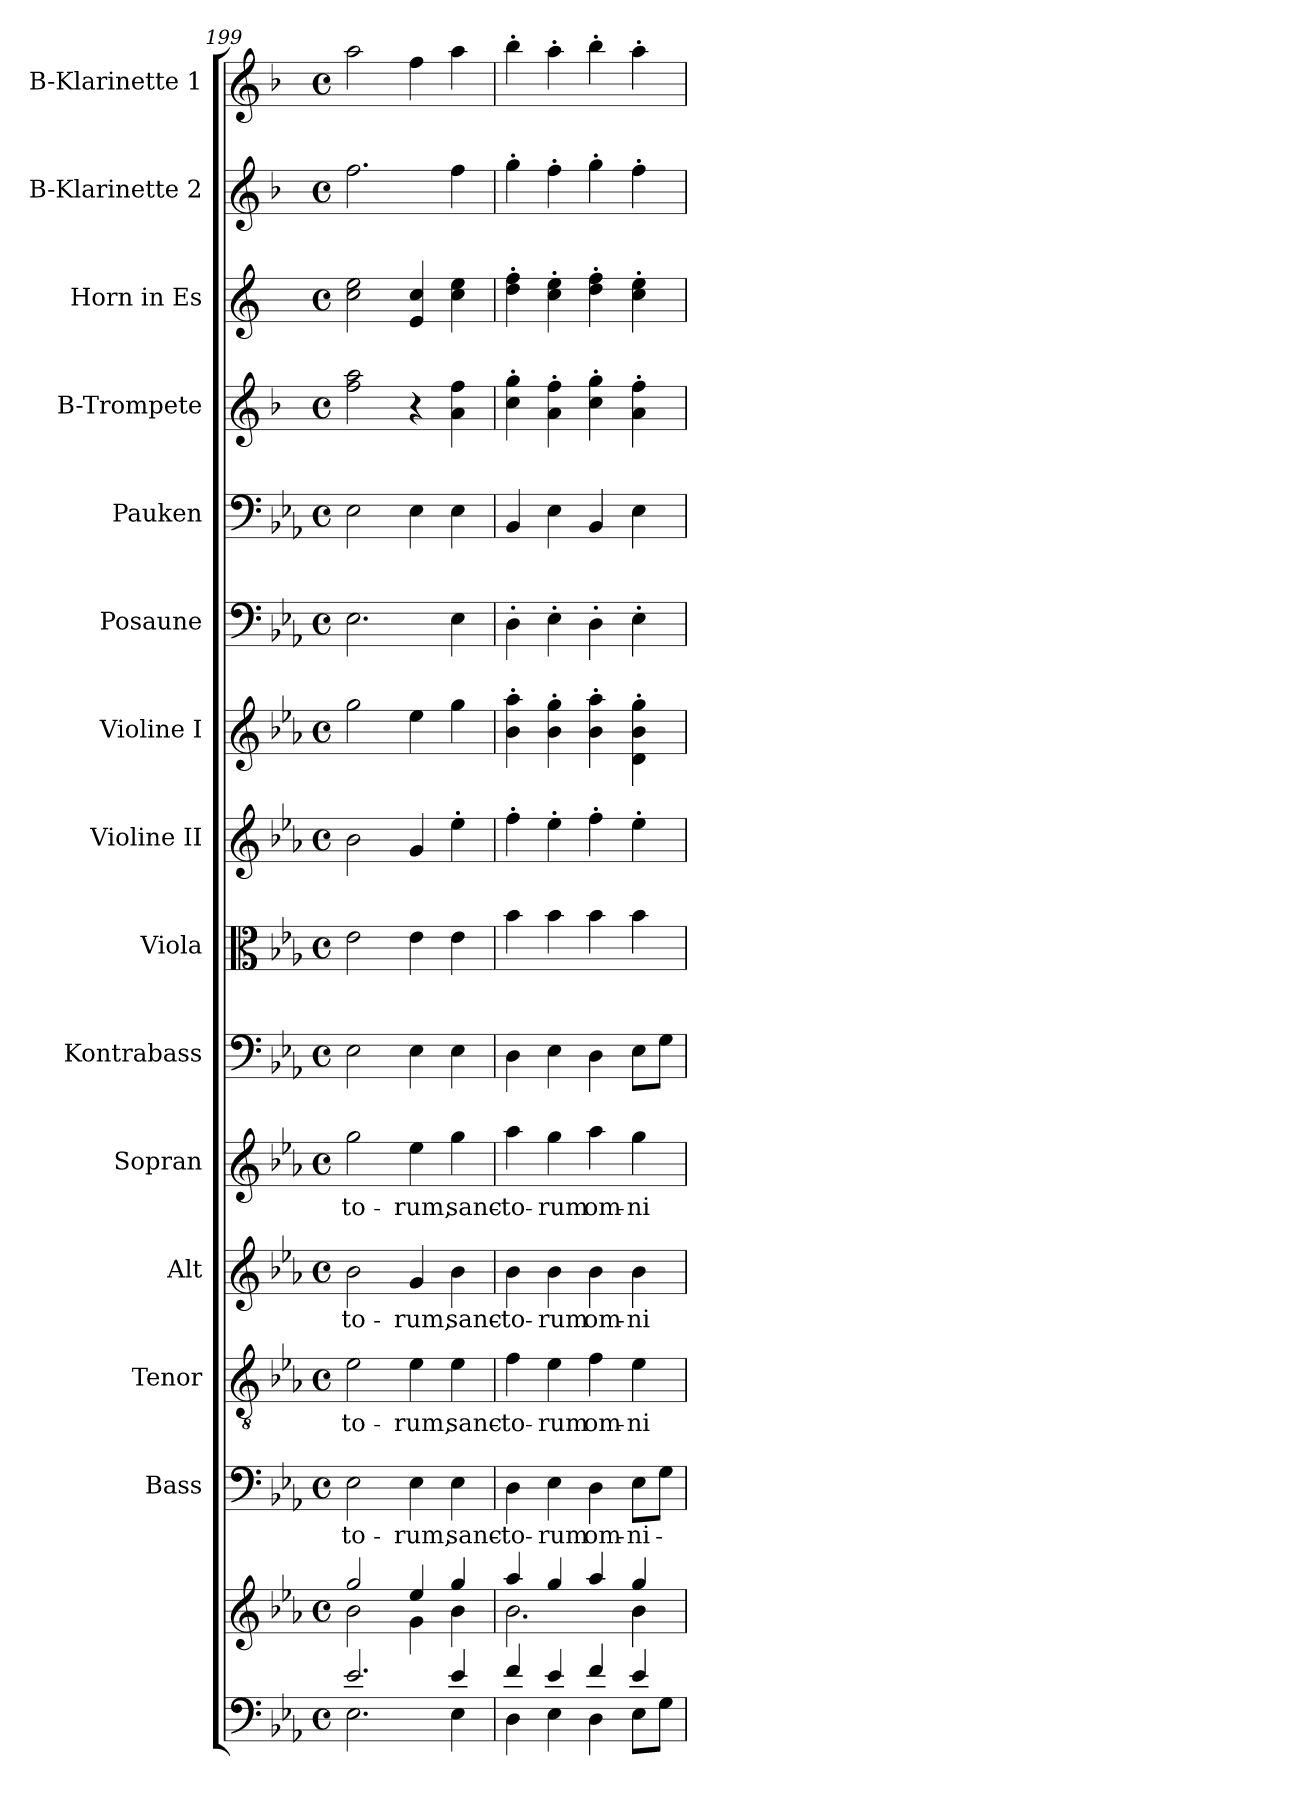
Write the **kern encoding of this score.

**kern	**kern	**kern	**text	**kern	**text	**kern	**text	**kern	**text	**kern	**kern	**kern	**kern	**kern	**kern	**kern	**kern	**kern	**kern
*part15	*part15	*part14	*part14	*part13	*part13	*part12	*part12	*part11	*part11	*part10	*part9	*part8	*part7	*part6	*part5	*part4	*part3	*part2	*part1
*staff16	*staff15	*staff14	*staff14	*staff13	*staff13	*staff12	*staff12	*staff11	*staff11	*staff10	*staff9	*staff8	*staff7	*staff6	*staff5	*staff4	*staff3	*staff2	*staff1
*	*	*I"Bass	*	*I"Tenor	*	*I"Alt	*	*I"Sopran	*	*I"Kontrabass	*I"Viola	*I"Violine II	*I"Violine I	*I"Posaune	*I"Pauken	*I"B-Trompete	*I"Horn in Es	*I"B-Klarinette 2	*I"B-Klarinette 1
*	*	*I'B.	*	*I'T.	*	*I'A.	*	*I'S.	*	*I'Kb.	*I'Vla.	*I'Vl. II	*I'Vl. I	*I'Pos.	*I'Pk.	*I'B Trp.	*	*I'B Kl. 2	*I'B Kl. 1
!!LO:PB:g=z
*clefF4	*clefG2	*clefF4	*	*clefGv2	*	*clefG2	*	*clefG2	*	*clefF4	*clefC3	*clefG2	*clefG2	*clefF4	*clefF4	*clefG2	*clefG2	*clefG2	*clefG2
*	*	*	*	*	*	*	*	*	*	*ITrd7c12	*	*	*	*	*	*ITrd1c2	*ITrd5c9	*ITrd1c2	*ITrd1c2
*k[b-e-a-]	*k[b-e-a-]	*k[b-e-a-]	*	*k[b-e-a-]	*	*k[b-e-a-]	*	*k[b-e-a-]	*	*k[b-e-a-]	*k[b-e-a-]	*k[b-e-a-]	*k[b-e-a-]	*k[b-e-a-]	*k[b-e-a-]	*k[b-e-a-]	*k[b-e-a-]	*k[b-e-a-]	*k[b-e-a-]
*E-:	*E-:	*E-:	*	*E-:	*	*E-:	*	*E-:	*	*E-:	*E-:	*E-:	*E-:	*E-:	*E-:	*E-:	*E-:	*E-:	*E-:
*M4/4	*M4/4	*M4/4	*	*M4/4	*	*M4/4	*	*M4/4	*	*M4/4	*M4/4	*M4/4	*M4/4	*M4/4	*M4/4	*M4/4	*M4/4	*M4/4	*M4/4
*met(c)	*met(c)	*met(c)	*	*met(c)	*	*met(c)	*	*met(c)	*	*met(c)	*met(c)	*met(c)	*met(c)	*met(c)	*met(c)	*met(c)	*met(c)	*met(c)	*met(c)
=199	=199	=199	=199	=199	=199	=199	=199	=199	=199	=199	=199	=199	=199	=199	=199	=199	=199	=199	=199
*^	*^	*	*	*	*	*	*	*	*	*	*	*	*	*	*	*	*	*	*
!	!	!	!	!	!LO:LY:b	!	!LO:LY:b	!	!LO:LY:b	!	!LO:LY:b	!	!	!	!	!	!	!	!	!	!
2.e-/	2.E-\	2gg/	2b-\	2E-\	-to-	2e-\	-to-	2b-\	-to-	2gg\	-to-	2EE-\	2e-\	2b-\	2gg\	2.E-\	2E-\	2ee-\ 2gg\	2e-\ 2g\	2.ee-\	2gg\
!	!	!	!	!	!LO:LY:b	!	!LO:LY:b	!	!LO:LY:b	!	!LO:LY:b	!	!	!	!	!	!	!	!	!	!
.	.	4ee-/	4g\	4E-\	-rum,	4e-\	-rum,	4g/	-rum,	4ee-\	-rum,	4EE-\	4e-\	4g/	4ee-\	.	4E-\	4r	4G/ 4e-/	.	4ee-\
!	!	!	!	!	!LO:LY:b	!	!LO:LY:b	!	!LO:LY:b	!	!LO:LY:b	!	!	!	!	!	!	!	!	!	!
4e-/	4E-\	4gg/	4b-\	4E-\	sanc-	4e-\	sanc-	4b-\	sanc-	4gg\	sanc-	4EE-\	4e-\	4ee-'>\	4gg\	4E-\	4E-\	4g\ 4ee-\	4e-\ 4g\	4ee-\	4gg\
=200	=200	=200	=200	=200	=200	=200	=200	=200	=200	=200	=200	=200	=200	=200	=200	=200	=200	=200	=200	=200	=200
!	!	!	!	!	!LO:LY:b	!	!LO:LY:b	!	!LO:LY:b	!	!LO:LY:b	!	!	!	!	!	!	!	!	!	!
4f/	4D\	4aa-/	2.b-\	4D\	-to-	4f\	-to-	4b-\	-to-	4aa-\	-to-	4DD\	4b-\	4ff'>\	4b-\'> 4aa-\'>	4D'>\	4BB-/	4b-\'> 4ff\'>	4f\'> 4a-\'>	4ff'>\	4aa-'>\
!	!	!	!	!	!LO:LY:b	!	!LO:LY:b	!	!LO:LY:b	!	!LO:LY:b	!	!	!	!	!	!	!	!	!	!
4e-/	4E-\	4gg/	.	4E-\	-rum	4e-\	-rum	4b-\	-rum	4gg\	-rum	4EE-\	4b-\	4ee-'>\	4b-\'> 4gg\'>	4E-'>\	4E-\	4g\'> 4ee-\'>	4e-\'> 4g\'>	4ee-'>\	4gg'>\
!	!	!	!	!	!LO:LY:b	!	!LO:LY:b	!	!LO:LY:b	!	!LO:LY:b	!	!	!	!	!	!	!	!	!	!
4f/	4D\	4aa-/	.	4D\	om-	4f\	om-	4b-\	om-	4aa-\	om-	4DD\	4b-\	4ff'>\	4b-\'> 4aa-\'>	4D'>\	4BB-/	4b-\'> 4ff\'>	4f\'> 4a-\'>	4ff'>\	4aa-'>\
!	!	!	!	!	!LO:LY:b	!	!LO:LY:b	!	!LO:LY:b	!	!LO:LY:b	!	!	!	!	!	!	!	!	!	!
4e-/	8E-\L	4gg/	4b-\	8E-\L	-ni-	4e-\	-ni-	4b-\	-ni-	4gg\	-ni-	8EE-\L	4b-\	4ee-'>\	4d\'> 4b-\'> 4gg\'>	4E-'>\	4E-\	4g\'> 4ee-\'>	4e-\'> 4g\'>	4ee-'>\	4gg'>\
.	8G\J	.	.	8G\J	.	.	.	.	.	.	.	8GG\J	.	.	.	.	.	.	.	.	.
*v	*v	*	*	*	*	*	*	*	*	*	*	*	*	*	*	*	*	*	*	*	*
*	*v	*v	*	*	*	*	*	*	*	*	*	*	*	*	*	*	*	*	*	*
=	=	=	=	=	=	=	=	=	=	=	=	=	=	=	=	=	=	=	=
*-	*-	*-	*-	*-	*-	*-	*-	*-	*-	*-	*-	*-	*-	*-	*-	*-	*-	*-	*-
